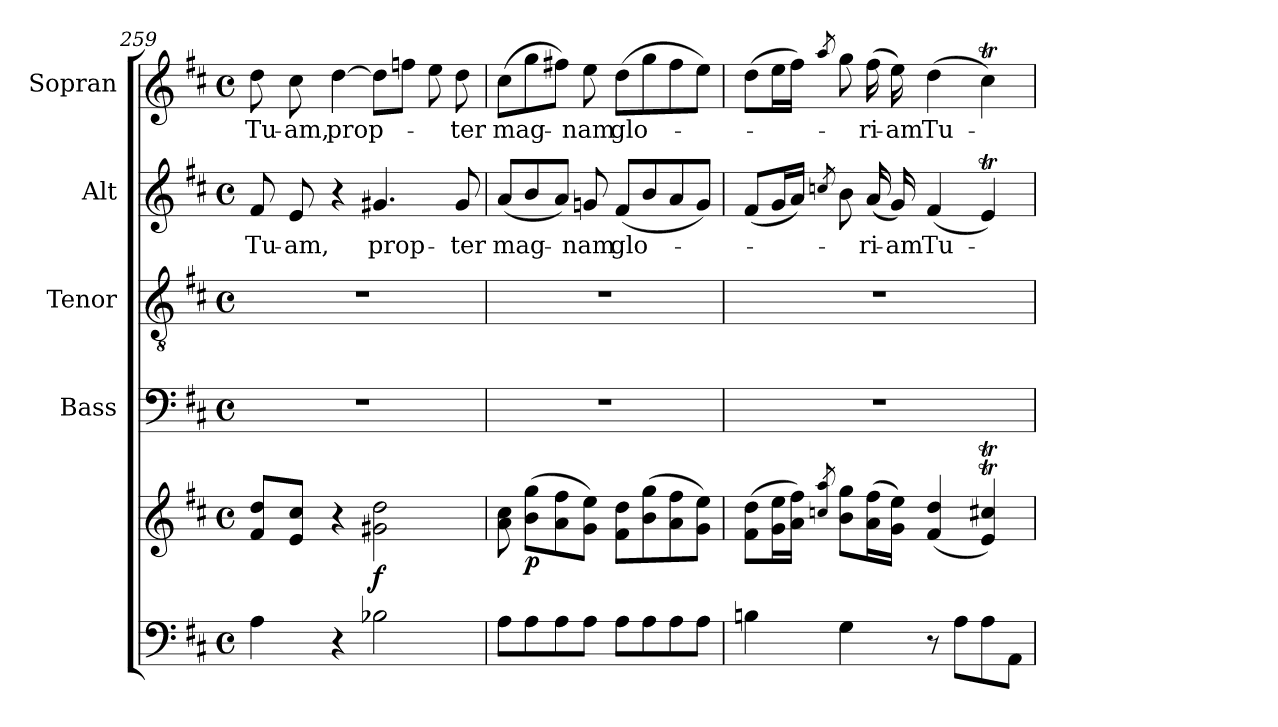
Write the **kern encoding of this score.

**kern	**kern	**dynam	**kern	**kern	**kern	**text	**kern	**text
*part5	*part5	*part5	*part4	*part3	*part2	*part2	*part1	*part1
*staff6	*staff5	*staff5/6	*staff4	*staff3	*staff2	*staff2	*staff1	*staff1
*	*	*	*I"Bass	*I"Tenor	*I"Alt	*	*I"Sopran	*
*	*	*	*I'B.	*I'T.	*I'A.	*	*I'S.	*
*clefF4	*clefG2	*	*clefF4	*clefGv2	*clefG2	*	*clefG2	*
*k[f#c#]	*k[f#c#]	*	*k[f#c#]	*k[f#c#]	*k[f#c#]	*	*k[f#c#]	*
*D:	*D:	*	*D:	*D:	*D:	*	*D:	*
*M4/4	*M4/4	*	*M4/4	*M4/4	*M4/4	*	*M4/4	*
*met(c)	*met(c)	*	*met(c)	*met(c)	*met(c)	*	*met(c)	*
=259	=259	=259	=259	=259	=259	=259	=259	=259
!	!	!	!	!	!	!LO:LY:b	!	!LO:LY:b
4A\	8f#/ 8dd/L	.	1r	1r	8f#/	Tu-	8dd\	Tu-
!	!	!	!	!	!	!LO:LY:b	!	!LO:LY:b
.	8e/ 8cc#/J	.	.	.	8e/	-am,	8cc#\	-am,
!	!	!	!	!	!	!	!	!LO:LY:b
4r	4r	.	.	.	4r	.	[4dd\	prop-
!	!	!LO:DY:b	!	!	!	!LO:LY:b	!	!
2B-X\	2g#X\ 2dd\	f	.	.	4.g#X/	prop-	8dd\L]	.
.	.	.	.	.	.	.	8ffn\J	.
.	.	.	.	.	.	.	8ee\	.
!	!	!	!	!	!	!LO:LY:b	!	!LO:LY:b
.	.	.	.	.	8g#/	-ter	8dd\	-ter
=260	=260	=260	=260	=260	=260	=260	=260	=260
!	!	!	!	!	!	!LO:LY:b	!	!LO:LY:b
8A\L	8a\ 8cc#\	.	1r	1r	(<8a/L	mag-	(>8cc#\L	mag-
!	!	!LO:DY:b	!	!	!	!	!	!
8A\	(>8b\ 8gg\L	p	.	.	8b/	.	8gg\	.
8A\	8a\ 8ff#\	.	.	.	8a/J)	.	8ff#X\J)	.
!	!	!	!	!	!	!LO:LY:b	!	!LO:LY:b
8A\J	8g\ 8ee\J)	.	.	.	8gn/	-nam	8ee\	-nam
!	!	!	!	!	!	!LO:LY:b	!	!LO:LY:b
8A\L	8f#\ 8dd\L	.	.	.	(<8f#/L	glo-	(>8dd\L	glo-
8A\	(>8b\ 8gg\	.	.	.	8b/	.	8gg\	.
8A\	8a\ 8ff#\	.	.	.	8a/	.	8ff#\	.
8A\J	8g\ 8ee\J)	.	.	.	8g/J)	.	8ee\J)	.
!!LO:LB:g=z
=261	=261	=261	=261	=261	=261	=261	=261	=261
4Bn\	(>8f#\ 8dd\L	.	1r	1r	(<8f#/L	.	(>8dd\L	.
.	16g\ 16ee\L	.	.	.	16g/L	.	16ee\L	.
.	16a\ 16ff#\JJ)	.	.	.	16a/JJ)	.	16ff#\JJ)	.
.	8qccn/ 8qaa/	.	.	.	8qccn/	.	8qaa/	.
4G\	8b\ 8gg\L	.	.	.	8b\	.	8gg\	.
!	!	!	!	!	!	!LO:LY:b	!	!LO:LY:b
.	(>16a\ 16ff#\L	.	.	.	(<16a/	-ri-	(>16ff#\	-ri-
!	!	!	!	!	!	!LO:LY:b	!	!LO:LY:b
.	16g\ 16ee\JJ)	.	.	.	16g/)	-am	16ee\)	-am
!	!	!	!	!	!	!LO:LY:b	!	!LO:LY:b
8r	(<4f#/ 4dd/	.	.	.	(<4f#/	Tu-	(>4dd\	Tu-
8A\L	.	.	.	.	.	.	.	.
8A\	4e/T 4cc#X/T)	.	.	.	4eT/)	.	4cc#t\)	.
8AA\J	.	.	.	.	.	.	.	.
=	=	=	=	=	=	=	=	=
*-	*-	*-	*-	*-	*-	*-	*-	*-
